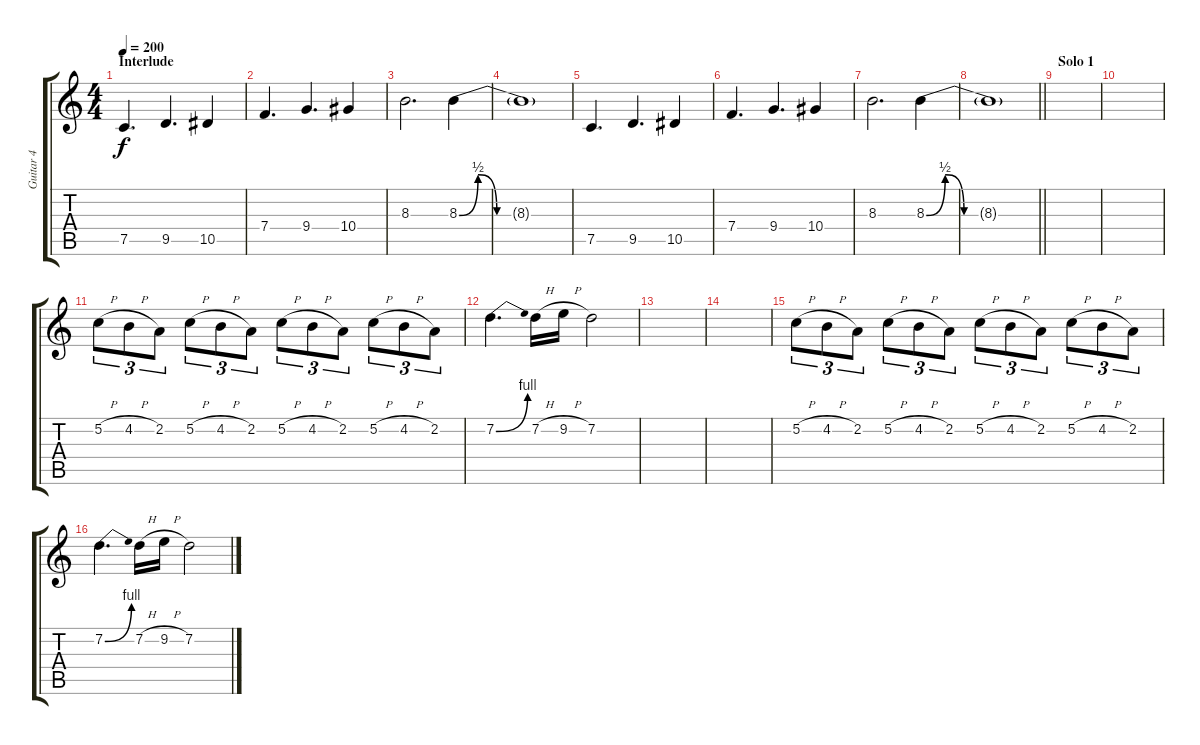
\track ("Guitar 4" "Guitar 4") {instrument distortionguitar}
\staff {score tabs}
\tuning (C4 G3 Eb3 Bb2 F2 C2) {hide}
\ts (4 4)
\section ("" "Interlude")
\tempo 200
\clef g2
\ks c
7.5.4{d dy f} 9.5.4{d} 10.5.4 |
7.4.4{d} 9.4.4{d} 10.4.4 |
8.3.2{d} 8.3{be (custom 0 0 10 2 20 0 60 0)}.4 |
8.3{t}.1 |
7.5.4{d} 9.5.4{d} 10.5.4 |
7.4.4{d} 9.4.4{d} 10.4.4 |
8.3.2{d} 8.3{be (custom 0 0 10 2 20 0 60 0)}.4 |
\barLineRight lightlight
8.3{t}.1 |
\section ("" "Solo 1")
|
|
5.2{h}.8{tu (3 2)} 4.2{h}.8{tu (3 2)} 2.2.8{tu (3 2)} 5.2{h}.8{tu (3 2)} 4.2{h}.8{tu (3 2)} 2.2.8{tu (3 2)} 5.2{h}.8{tu (3 2)} 4.2{h}.8{tu (3 2)} 2.2.8{tu (3 2)} 5.2{h}.8{tu (3 2)} 4.2{h}.8{tu (3 2)} 2.2.8{tu (3 2)} |
7.2{be (bend 0 0 60 4)}.4{d} 7.2{h}.16 9.2{h}.16 7.2.2 |
|
|
5.2{h}.8{tu (3 2)} 4.2{h}.8{tu (3 2)} 2.2.8{tu (3 2)} 5.2{h}.8{tu (3 2)} 4.2{h}.8{tu (3 2)} 2.2.8{tu (3 2)} 5.2{h}.8{tu (3 2)} 4.2{h}.8{tu (3 2)} 2.2.8{tu (3 2)} 5.2{h}.8{tu (3 2)} 4.2{h}.8{tu (3 2)} 2.2.8{tu (3 2)} |
7.2{be (bend 0 0 60 4)}.4{d} 7.2{h}.16 9.2{h}.16 7.2.2
